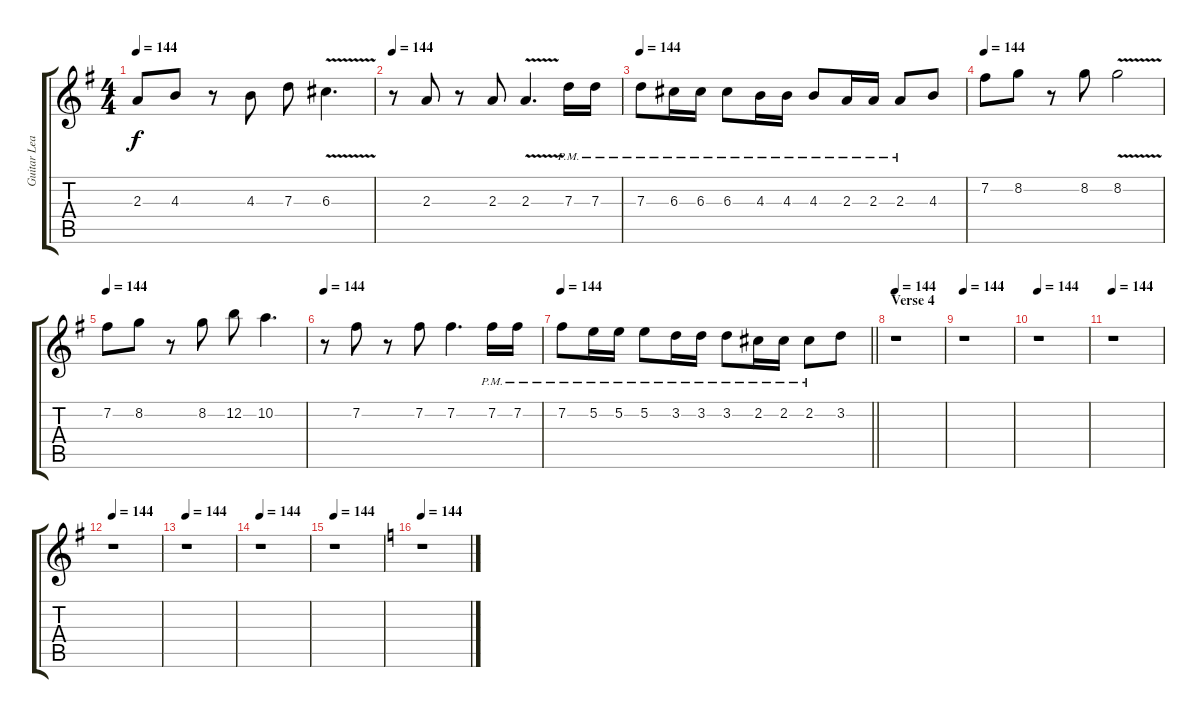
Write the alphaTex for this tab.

\track ("Guitar Lead (Solo)" "Guitar Lea") {instrument distortionguitar}
\staff {score tabs}
\tuning (E4 B3 G3 D3 A2 E2) {hide}
\ts (4 4)
\tempo 144
\clef g2
\ks eminor
2.3.8{dy f} 4.3.8 r.8 4.3.8 7.3.8 6.3{v}.4{d} |
\tempo 144
r.8 2.3.8 r.8 2.3.8 2.3{v}.4{d} 7.3{pm}.16 7.3{pm}.16 |
\tempo 144
7.3{pm}.8 6.3{pm}.16 6.3{pm}.16 6.3{pm}.8 4.3{pm}.16 4.3{pm}.16 4.3{pm}.8 2.3{pm}.16 2.3{pm}.16 2.3{pm}.8 4.3.8 |
\tempo 144
7.2.8 8.2.8 r.8 8.2.8 8.2{v}.2 |
\tempo 144
7.2.8 8.2.8 r.8 8.2.8 12.2.8 10.2.4{d} |
\tempo 144
r.8 7.2.8 r.8 7.2.8 7.2.4{d} 7.2{pm}.16 7.2{pm}.16 |
\tempo 144
\barLineRight lightlight
7.2{pm}.8 5.2{pm}.16 5.2{pm}.16 5.2{pm}.8 3.2{pm}.16 3.2{pm}.16 3.2{pm}.8 2.2{pm}.16 2.2{pm}.16 2.2{pm}.8 3.2.8 |
\section ("" "Verse 4")
\tempo 144
r.1 |
\tempo 144
r.1 |
\tempo 144
r.1 |
\tempo 144
r.1 |
\tempo 144
r.1 |
\tempo 144
r.1 |
\tempo 144
r.1 |
\tempo 144
r.1 |
\tempo 144
\ks c
r.1
